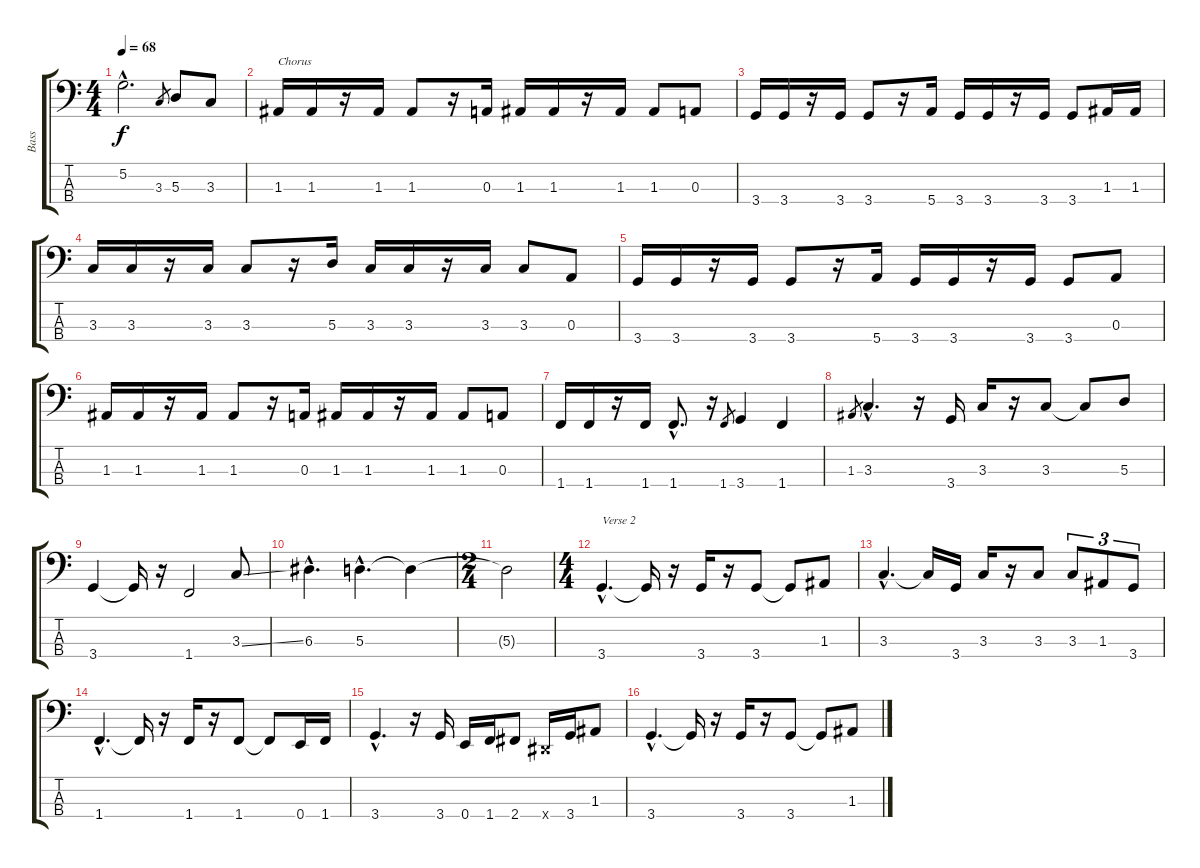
\track ("Bass" "Bass") {instrument electricbassfinger}
\staff {score tabs}
\tuning (G2 D2 A1 E1) {hide}
\ts (4 4)
\tempo 68
\clef f4
\ks c
5.2{hac}.2{d dy f} 3.3.8{gr} 5.3.8 3.3.8 |
1.3.16{txt "Chorus"} 1.3.16 r.16 1.3.16 1.3.8 r.16 0.3.16 1.3.16 1.3.16 r.16 1.3.16 1.3.8 0.3.8 |
3.4.16 3.4.16 r.16 3.4.16 3.4.8 r.16 5.4.16 3.4.16 3.4.16 r.16 3.4.16 3.4.8 1.3.16 1.3.16 |
3.3.16 3.3.16 r.16 3.3.16 3.3.8 r.16 5.3.16 3.3.16 3.3.16 r.16 3.3.16 3.3.8 0.3.8 |
3.4.16 3.4.16 r.16 3.4.16 3.4.8 r.16 5.4.16 3.4.16 3.4.16 r.16 3.4.16 3.4.8 0.3.8 |
1.3.16 1.3.16 r.16 1.3.16 1.3.8 r.16 0.3.16 1.3.16 1.3.16 r.16 1.3.16 1.3.8 0.3.8 |
1.4.16 1.4.16 r.16 1.4.16 1.4{hac}.8{d} r.16 1.4.8{gr} 3.4.4 1.4.4 |
1.3.8{gr} 3.3{hac}.4{d} r.16 3.4.16 3.3.16 r.16 3.3.8 3.3{t}.8 5.3.8 |
3.4.4 3.4{t}.16 r.16 1.4.2 3.3{ss}.8 |
6.3{hac}.4{d} 5.3{hac}.4{d} 5.3{t}.4 |
\ts (2 4)
5.3{t}.2 |
\ts (4 4)
3.4{hac}.4{d txt "Verse 2"} 3.4{t}.16 r.16 3.4.16 r.16 3.4.8 3.4{t}.8 1.3.8 |
3.3{hac}.4{d} 3.3{t}.16 3.4.16 3.3.16 r.16 3.3.8 3.3.8{tu (3 2)} 1.3.8{tu (3 2)} 3.4.8{tu (3 2)} |
1.4{hac}.4{d} 1.4{t}.16 r.16 1.4.16 r.16 1.4.8 1.4{t}.8 0.4.16 1.4.16 |
3.4{hac}.4{d} r.16 3.4.16 0.4.16 1.4.16 2.4.8 -1.4{x}.16 3.4.16 1.3.8 |
3.4{hac}.4{d} 3.4{t}.16 r.16 3.4.16 r.16 3.4.8 3.4{t}.8 1.3.8
